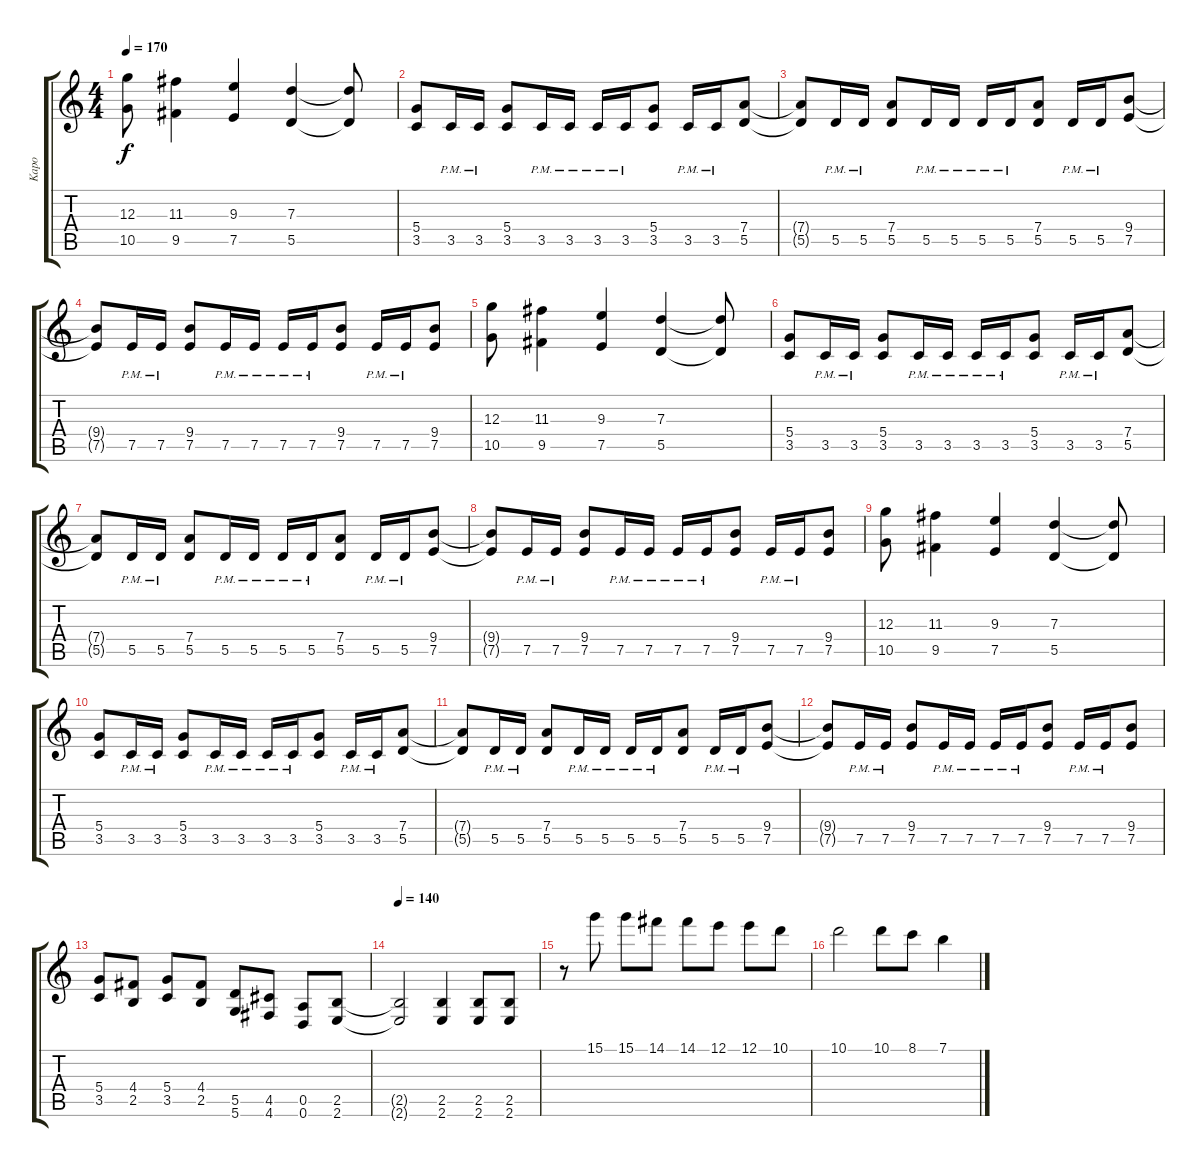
\track ("Kapo" "Kapo") {instrument distortionguitar}
\staff {score tabs}
\tuning (E4 B3 G3 D3 A2 D2) {hide}
\ts (4 4)
\tempo 170
\clef g2
\ks c
(12.3 10.5).8{dy f} (11.3 9.5).4 (9.3 7.5).4 (7.3 5.5).4 (7.3{t} 5.5{t}).8 |
(5.4 3.5).8 3.5{pm}.16 3.5{pm}.16 (5.4 3.5).8 3.5{pm}.16 3.5{pm}.16 3.5{pm}.16 3.5{pm}.16 (5.4 3.5).8 3.5{pm}.16 3.5{pm}.16 (7.4 5.5).8 |
(7.4{t} 5.5{t}).8 5.5{pm}.16 5.5{pm}.16 (7.4 5.5).8 5.5{pm}.16 5.5{pm}.16 5.5{pm}.16 5.5{pm}.16 (7.4 5.5).8 5.5{pm}.16 5.5{pm}.16 (9.4 7.5).8 |
(9.4{t} 7.5{t}).8 7.5{pm}.16 7.5{pm}.16 (9.4 7.5).8 7.5{pm}.16 7.5{pm}.16 7.5{pm}.16 7.5{pm}.16 (9.4 7.5).8 7.5{pm}.16 7.5{pm}.16 (9.4 7.5).8 |
(12.3 10.5).8 (11.3 9.5).4 (9.3 7.5).4 (7.3 5.5).4 (7.3{t} 5.5{t}).8 |
(5.4 3.5).8 3.5{pm}.16 3.5{pm}.16 (5.4 3.5).8 3.5{pm}.16 3.5{pm}.16 3.5{pm}.16 3.5{pm}.16 (5.4 3.5).8 3.5{pm}.16 3.5{pm}.16 (7.4 5.5).8 |
(7.4{t} 5.5{t}).8 5.5{pm}.16 5.5{pm}.16 (7.4 5.5).8 5.5{pm}.16 5.5{pm}.16 5.5{pm}.16 5.5{pm}.16 (7.4 5.5).8 5.5{pm}.16 5.5{pm}.16 (9.4 7.5).8 |
(9.4{t} 7.5{t}).8 7.5{pm}.16 7.5{pm}.16 (9.4 7.5).8 7.5{pm}.16 7.5{pm}.16 7.5{pm}.16 7.5{pm}.16 (9.4 7.5).8 7.5{pm}.16 7.5{pm}.16 (9.4 7.5).8 |
(12.3 10.5).8 (11.3 9.5).4 (9.3 7.5).4 (7.3 5.5).4 (7.3{t} 5.5{t}).8 |
(5.4 3.5).8 3.5{pm}.16 3.5{pm}.16 (5.4 3.5).8 3.5{pm}.16 3.5{pm}.16 3.5{pm}.16 3.5{pm}.16 (5.4 3.5).8 3.5{pm}.16 3.5{pm}.16 (7.4 5.5).8 |
(7.4{t} 5.5{t}).8 5.5{pm}.16 5.5{pm}.16 (7.4 5.5).8 5.5{pm}.16 5.5{pm}.16 5.5{pm}.16 5.5{pm}.16 (7.4 5.5).8 5.5{pm}.16 5.5{pm}.16 (9.4 7.5).8 |
(9.4{t} 7.5{t}).8 7.5{pm}.16 7.5{pm}.16 (9.4 7.5).8 7.5{pm}.16 7.5{pm}.16 7.5{pm}.16 7.5{pm}.16 (9.4 7.5).8 7.5{pm}.16 7.5{pm}.16 (9.4 7.5).8 |
(5.4 3.5).8{volume 16} (4.4 2.5).8 (5.4 3.5).8 (4.4 2.5).8 (5.5 5.6).8 (4.5 4.6).8 (0.5 0.6).8 (2.5 2.6).8 |
\tempo 140
(2.5{t} 2.6{t}).2{volume 12} (2.5 2.6).4 (2.5 2.6).8 (2.5 2.6).8 |
r.8 15.1.8 15.1.8 14.1.8 14.1.8 12.1.8 12.1.8 10.1.8 |
10.1.2 10.1.8 8.1.8 7.1.4
